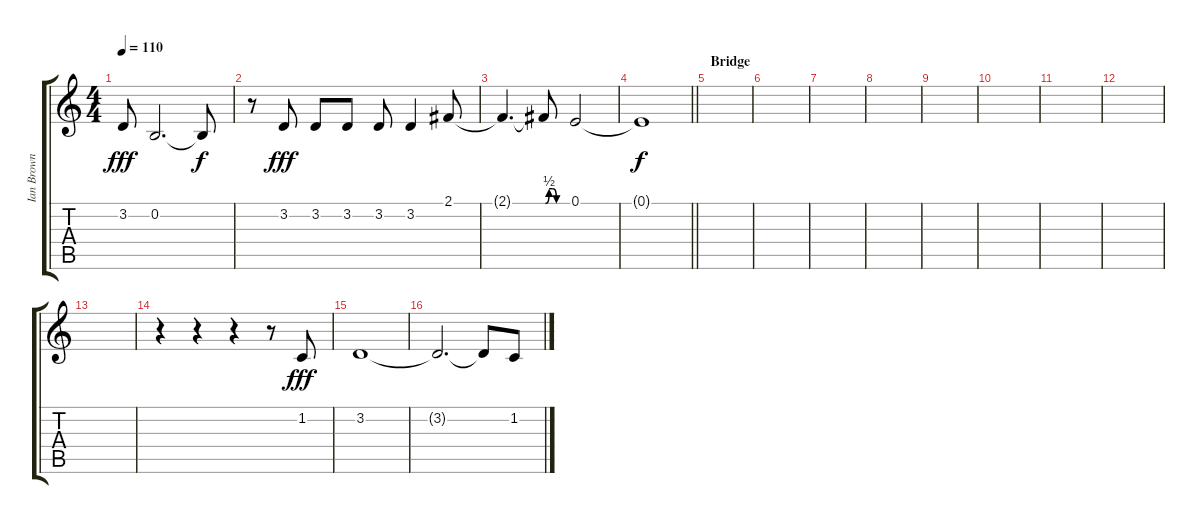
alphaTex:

\track ("Ian Brown" "Ian Brown") {instrument electricpiano1}
\staff {score tabs}
\tuning (E4 B3 G3 D3 A2 E2) {hide}
\ts (4 4)
\tempo 110
\clef g2
\ks c
3.2.8{dy fff} 0.2.2{d} 0.2{t}.8{dy f} |
r.8 3.2.8{dy fff} 3.2.8 3.2.8 3.2.8 3.2.4 2.1.8 |
2.1{t}.4{d} 2.1{be (custom 0 0 10 2 20 2 30 0 60 0) t}.8 0.1.2 |
\barLineRight lightlight
0.1{t}.1{dy f} |
\section ("" "Bridge")
|
|
|
|
|
|
|
|
|
r.4 r.4 r.4 r.8 1.2.8{dy fff} |
3.2.1 |
3.2{t}.2{d} 3.2{t}.8 1.2.8
